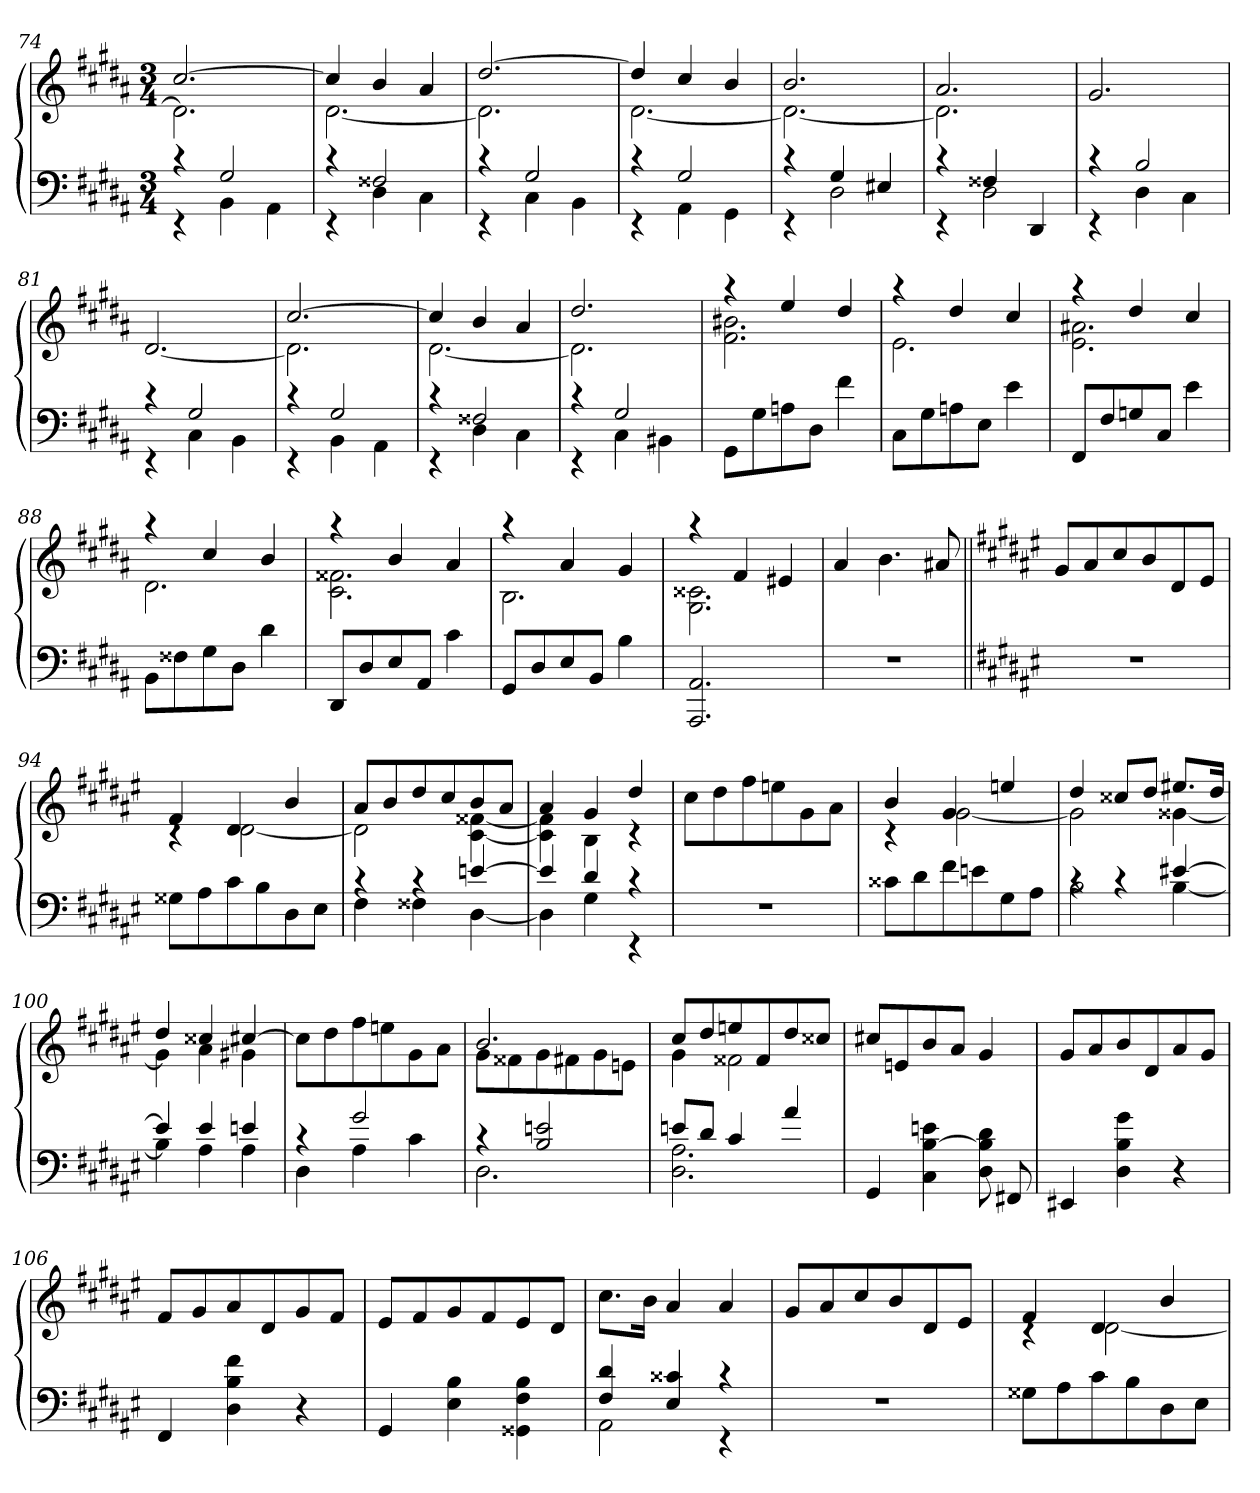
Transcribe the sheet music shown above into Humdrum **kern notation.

**kern	**kern
*part1	*part1
*staff2	*staff1
*clefF4	*clefG2
*k[f#c#g#d#a#]	*k[f#c#g#d#a#]
*M3/4	*M3/4
=74	=74
*^	*^
4rc	4rEE	[2.cc#	2.d#]
2G#	4BB	.	.
.	4AA#	.	.
=75	=75	=75	=75
4rc	4rEE	4cc#]	[2.d#
2F##X	4D#	4b	.
.	4C#	4a#	.
=76	=76	=76	=76
4rc	4rEE	[2.dd#	2.d#]
2G#	4C#	.	.
.	4BB	.	.
=77	=77	=77	=77
4rc	4rEE	4dd#]	[2.d#
2G#	4AA#	4cc#	.
.	4GG#	4b	.
=78	=78	=78	=78
4rc	4rEE	2.b	2.d#_
4G#	2D#	.	.
4E#X	.	.	.
=79	=79	=79	=79
4rc	4rEE	2.a#	2.d#]
4F##X	2D#	.	.
4DD#	.	.	.
*	*	*v	*v
=80	=80	=80
4rc	4rEE	2.g#
2B	4D#	.
.	4C#	.
=81	=81	=81
4rc	4rEE	[2.d#
2G#	4C#	.
.	4BB	.
=82	=82	=82
*	*	*^
4rc	4rEE	[2.cc#	2.d#]
2G#	4BB	.	.
.	4AA#	.	.
=83	=83	=83	=83
4rc	4rEE	4cc#]	[2.d#
2F##X	4D#	4b	.
.	4C#	4a#	.
=84	=84	=84	=84
4rc	4rEE	2.dd#	2.d#]
2G#	4C#	.	.
.	4BB#X	.	.
*v	*v	*	*
=85	=85	=85
8GG#L	4raa	2.f# 2.b#X
8G#	.	.
8An	4ee	.
8D#J	.	.
4f#	4dd#	.
=86	=86	=86
8C#L	4raa	2.e
8G#	.	.
8An	4dd#	.
8EJ	.	.
4e	4cc#	.
=87	=87	=87
8FF#L	4raa	2.e 2.a#X
8F#	.	.
8Gn	4dd#	.
8C#J	.	.
4e	4cc#	.
=88	=88	=88
8BBL	4raa	2.d#
8F##X	.	.
8G#	4cc#	.
8D#J	.	.
4d#	4b	.
=89	=89	=89
8DD#L	4raa	2.c# 2.f##X
8D#	.	.
8E	4b	.
8AA#J	.	.
4c#	4a#	.
=90	=90	=90
8GG#L	4raa	2.B
8D#	.	.
8E	4a#	.
8BBJ	.	.
4B	4g#	.
=91	=91	=91
2.AAA# 2.AA#	4raa	2.G# 2.c##X
.	4f#	.
.	4e#X	.
*	*v	*v
=92	=92
2.r	4a#
.	4.b
.	8a#X
=93||	=93||
*k[f#c#g#d#a#e#]	*k[f#c#g#d#a#e#]
2.r	8g#L
.	8a#
.	8cc#
.	8b
.	8d#
.	8e#J
=94	=94
*	*^
8G##XL	4f#	4rc
8A#	.	.
8c#	4d#	[2d#
8B	.	.
8D#	4b	.
8E#J	.	.
=95	=95	=95
*^	*	*
4rc	4F#	8a#L	2d#]
.	.	8b	.
4rc	4F##X	8dd#	.
.	.	8cc#	.
[4en	[4D#	8b	[4c# [4f##X
.	.	8a#J	.
=96	=96	=96	=96
4e]	4D#]	4a#	4c#] 4f##]
4d#	4G#	4g#	4B
4rc	4rEE	4dd#	4rc
*v	*v	*	*
*	*v	*v
=97	=97
2.r	8cc#L
.	8dd#
.	8ff#
.	8een
.	8g#
.	8a#J
=98	=98
*	*^
8c##XL	4b	4rc
8d#	.	.
8f#	4g#	[2g#
8en	.	.
8G#	4een	.
8A#J	.	.
=99	=99	=99
*^	*	*
4rc	2B	4dd#	2g#]
4rc	.	8cc##XL	.
.	.	8dd#J	.
[4e#X	[4B	8.ee#XL	[4g##X
.	.	16dd#Jk	.
=100	=100	=100	=100
4e#]	4B]	4dd#	4g##]
4e#	4A#	4cc##X	4a#
4en	4A#	[4cc#X	4g#X
*	*	*v	*v
=101	=101	=101
4rc	4D#	8cc#L]
.	.	8dd#
2g#	4A#	8ff#
.	.	8een
.	4c#	8g#
.	.	8a#J
=102	=102	=102
*	*	*^
4rc	2.D#	2.b	8g#L
.	.	.	8f##X
2B 2en	.	.	8g#
.	.	.	8f#X
.	.	.	8g#
.	.	.	8enJ
=103	=103	=103	=103
8enL	2.D# 2.A#	8cc#L	4g#
8d#J	.	8dd#	.
4c#	.	8een	2f##X
.	.	8f##	.
4a#	.	8dd#	.
.	.	8cc##XJ	.
*v	*v	*	*
*	*v	*v
=104	=104
4GG#	8cc#XL
.	8en
4C# [4B 4en	8b
.	8a#J
8D# 8B] 8d#	4g#
8FF#X	.
=105	=105
4EE#X	8g#L
.	8a#
4D# 4B 4g#	8b
.	8d#
4r	8a#
.	8g#J
=106	=106
4FF#	8f#L
.	8g#
4D# 4B 4f#	8a#
.	8d#
4r	8g#
.	8f#J
=107	=107
4GG#	8e#L
.	8f#
4E# 4B	8g#
.	8f#
4GG##X 4F# 4B	8e#
.	8d#J
=108	=108
*^	*
4F# 4d#	2AA#	8.cc#L
.	.	16bJk
4E# 4c##X	.	4a#
4rc	4rEE	4a#
*v	*v	*
=109	=109
2.r	8g#L
.	8a#
.	8cc#
.	8b
.	8d#
.	8e#J
=110	=110
*	*^
8G##XL	4f#	4rc
8A#	.	.
8c#	4d#	[2d#
8B	.	.
8D#	4b	.
8E#J	.	.
*	*v	*v
=	=
*-	*-
